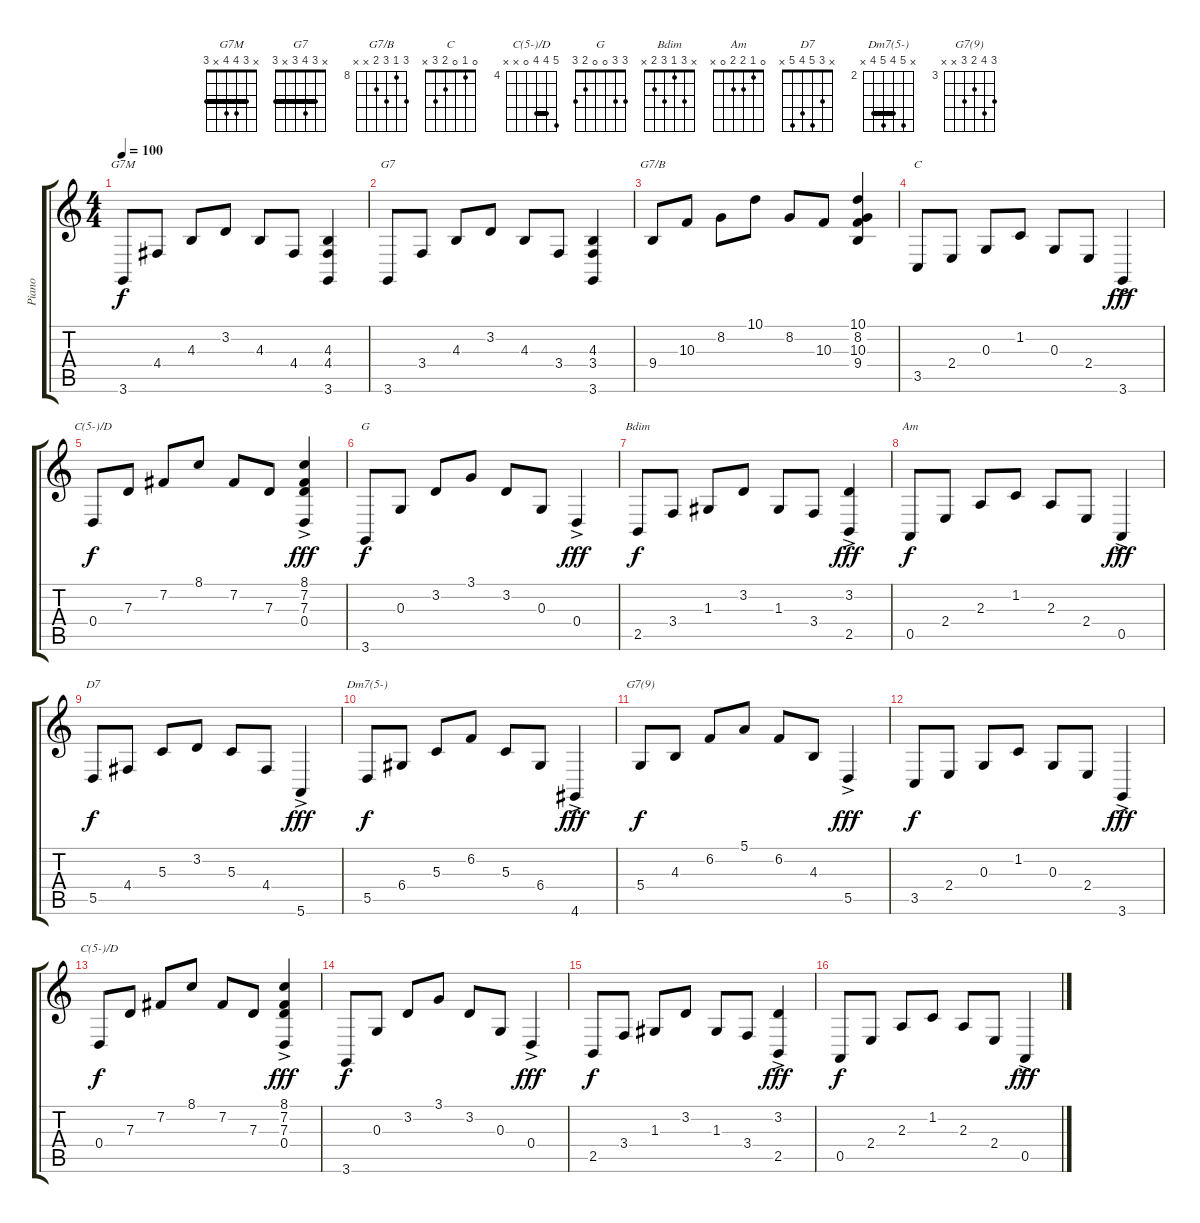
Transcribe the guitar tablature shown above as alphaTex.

\track ("Piano" "Piano") {instrument acousticgrandpiano}
\staff {score tabs}
\tuning (E4 B3 G3 D3 A2 E2) {hide}
\chord ("G7M" x 3 4 4 x 3) {barre 3}
\chord ("G7" x 3 4 3 x 3) {barre 3}
\chord ("G7/B" 10 8 10 9 x x) {firstfret 8}
\chord ("C" 0 1 0 2 3 x)
\chord ("C(5-)/D" 8 7 7 0 x x) {firstfret 4 barre 0}
\chord ("G" 3 3 0 0 2 3) {barre 0}
\chord ("Bdim" x 3 1 3 2 x)
\chord ("Am" 0 1 2 2 0 x)
\chord ("D7" x 3 5 4 5 x)
\chord ("Dm7(5-)" x 6 5 6 5 x) {firstfret 2 barre 5}
\chord ("G7(9)" 5 6 4 5 x x) {firstfret 3}
\chord ("C(5-)/D" 8 7 7 0 x x) {firstfret 4 barre 7}
\ts (4 4)
\tempo 100
\clef g2
\ks c
3.6.8{ch "G7M" dy f} 4.4.8 4.3.8 3.2.8 4.3.8 4.4.8 (4.3 4.4 3.6).4 |
3.6.8{ch "G7"} 3.4.8 4.3.8 3.2.8 4.3.8 3.4.8 (4.3 3.4 3.6).4 |
9.4.8{ch "G7/B"} 10.3.8 8.2.8 10.1.8 8.2.8 10.3.8 (10.1 8.2 10.3 9.4).4 |
\ks aminor
3.5.8{ch "C"} 2.4.8 0.3.8 1.2.8 0.3.8 2.4.8 3.6{ac}.4{dy fff} |
0.4.8{ch "C(5-)/D" dy f} 7.3.8 7.2.8 8.1.8 7.2.8 7.3.8 (8.1{ac} 7.2 7.3 0.4).4{dy fff} |
\ks c
3.6.8{ch "G" dy f} 0.3.8 3.2.8 3.1.8 3.2.8 0.3.8 0.4{ac}.4{dy fff} |
2.5.8{ch "Bdim" dy f} 3.4.8 1.3.8 3.2.8 1.3.8 3.4.8 (3.2{ac} 2.5).4{dy fff} |
0.5.8{ch "Am" dy f} 2.4.8 2.3.8 1.2.8 2.3.8 2.4.8 0.5{ac}.4{dy fff} |
5.5.8{ch "D7" dy f} 4.4.8 5.3.8 3.2.8 5.3.8 4.4.8 5.6{ac}.4{dy fff} |
5.5.8{ch "Dm7(5-)" dy f} 6.4.8 5.3.8 6.2.8 5.3.8 6.4.8 4.6{ac}.4{dy fff} |
5.4.8{ch "G7(9)" dy f} 4.3.8 6.2.8 5.1.8 6.2.8 4.3.8 5.5{ac}.4{dy fff} |
3.5.8{dy f} 2.4.8 0.3.8 1.2.8 0.3.8 2.4.8 3.6{ac}.4{dy fff} |
0.4.8{ch "C(5-)/D" dy f} 7.3.8 7.2.8 8.1.8 7.2.8 7.3.8 (8.1{ac} 7.2 7.3 0.4).4{dy fff} |
3.6.8{dy f} 0.3.8 3.2.8 3.1.8 3.2.8 0.3.8 0.4{ac}.4{dy fff} |
2.5.8{dy f} 3.4.8 1.3.8 3.2.8 1.3.8 3.4.8 (3.2{ac} 2.5).4{dy fff} |
0.5.8{dy f} 2.4.8 2.3.8 1.2.8 2.3.8 2.4.8 0.5{ac}.4{dy fff}
